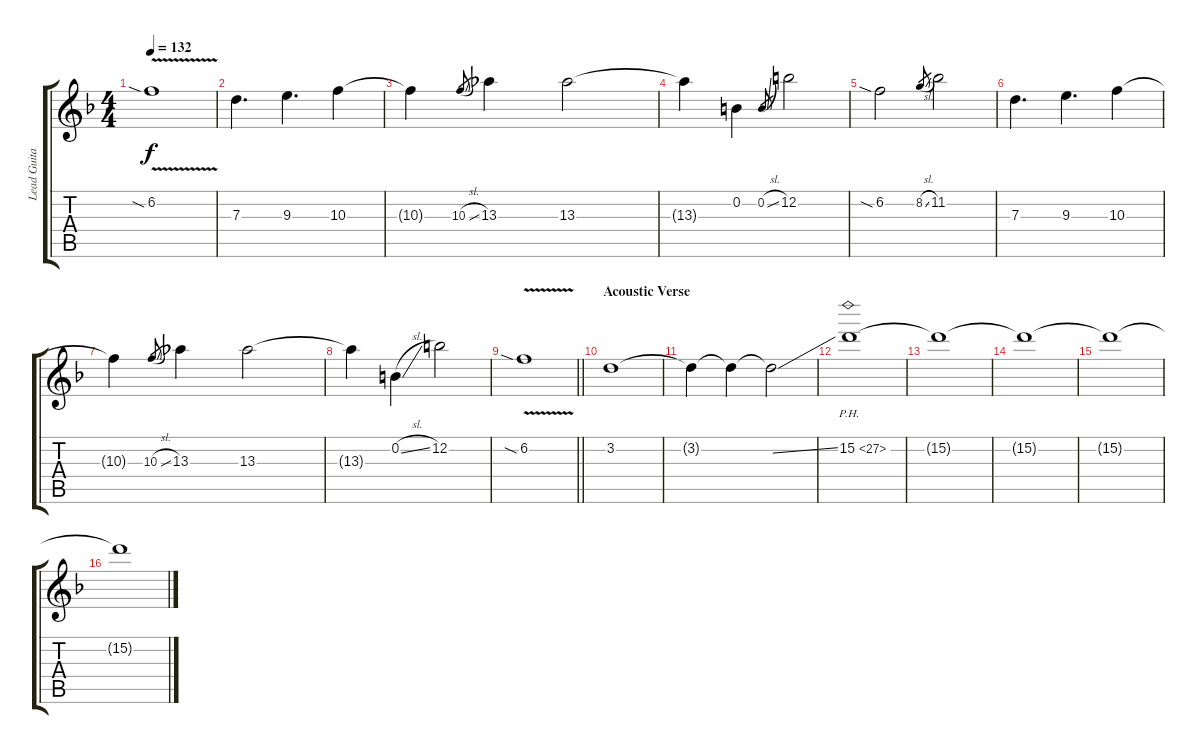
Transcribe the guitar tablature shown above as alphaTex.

\track ("Lead Guitar" "Lead Guita") {instrument distortionguitar}
\staff {score tabs}
\tuning (E4 B3 G3 D3 A2 D2) {hide}
\ts (4 4)
\tempo 132
\clef g2
\ks dminor
6.2{v sia}.1{dy f} |
7.3.4{d} 9.3.4{d} 10.3.4 |
10.3{t}.4 10.3{sl}.8{gr} 13.3.4 13.3.2 |
13.3{t}.4 0.2.4 0.2{sl}.8{gr} 12.2.2 |
6.2{sia}.2 8.2{sl}.8{gr} 11.2.2 |
7.3.4{d} 9.3.4{d} 10.3.4 |
10.3{t}.4 10.3{sl}.8{gr} 13.3.4 13.3.2 |
13.3{t}.4 0.2{sl}.4 12.2.2 |
\barLineRight lightlight
6.2{v sia}.1 |
\section ("" "Acoustic Verse")
3.2.1{volume 5} |
3.2{t}.4 3.2{t}.4 3.2{ss t}.2 |
15.2{ph 12}.1 |
15.2{t}.1 |
15.2{t}.1 |
15.2{t}.1 |
15.2{t}.1
